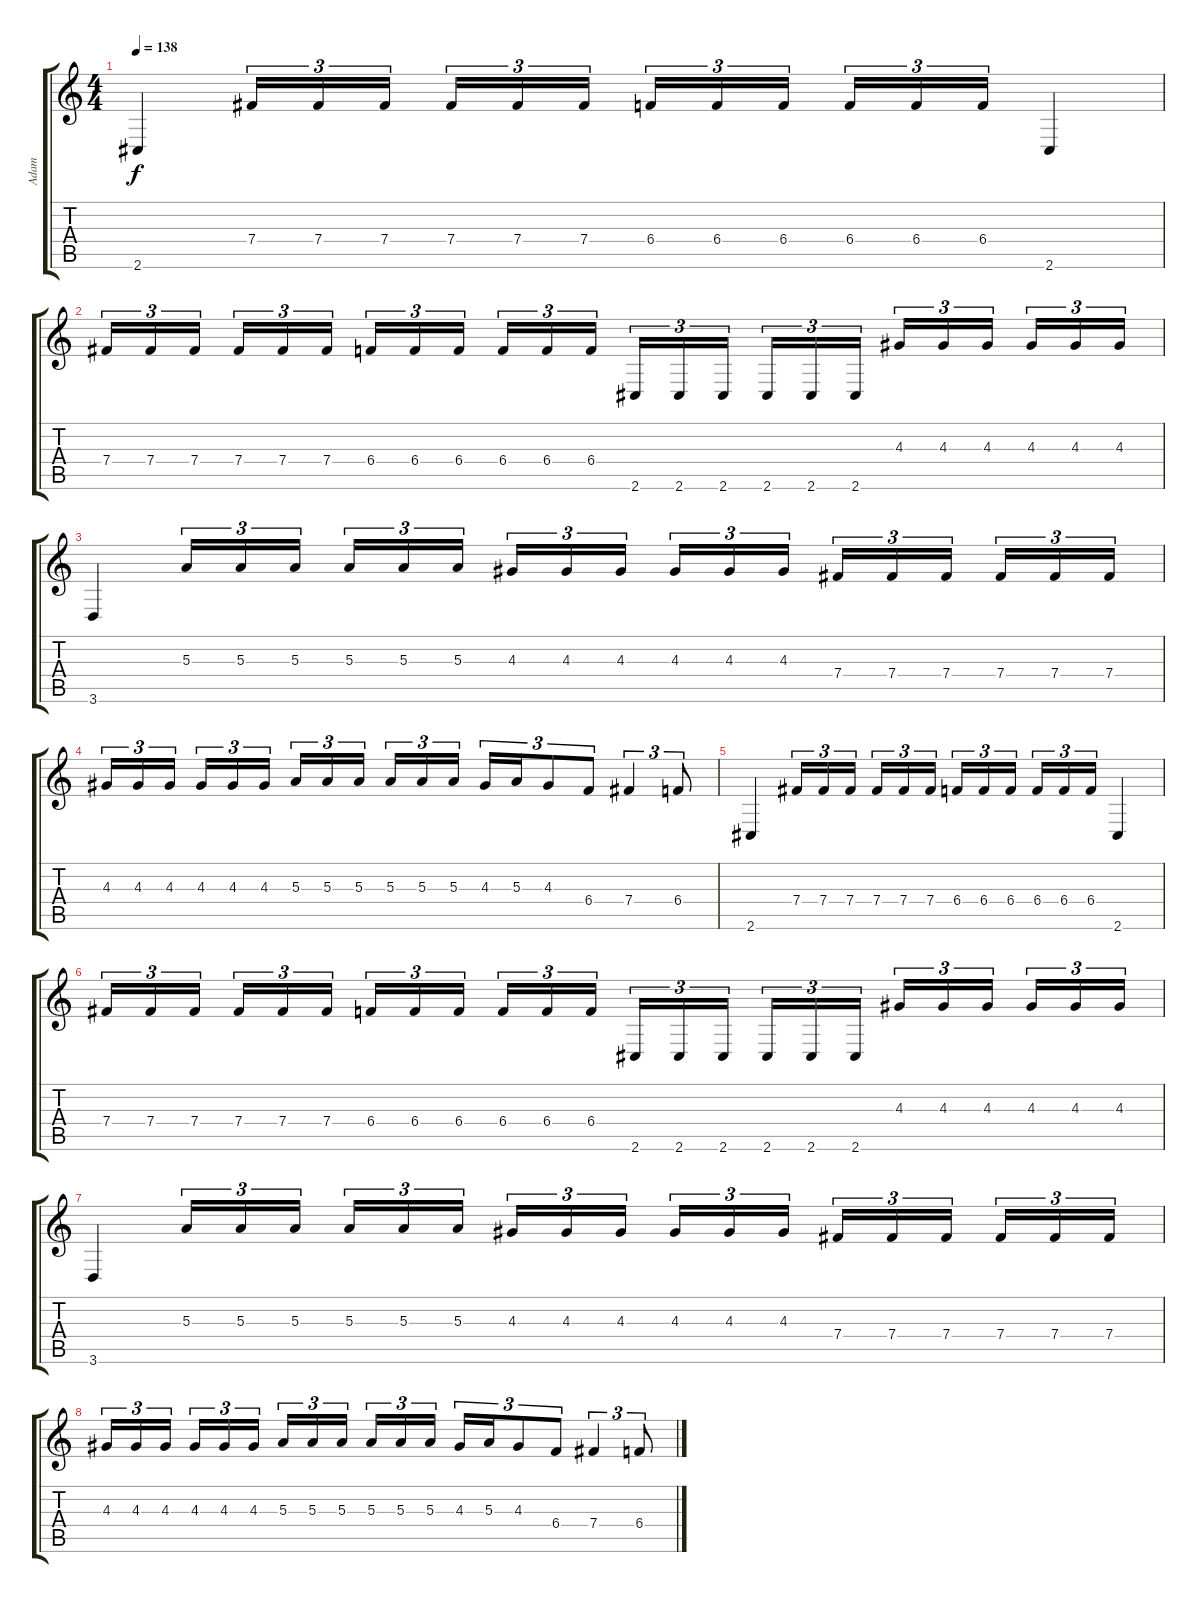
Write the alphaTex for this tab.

\track ("Adam" "Adam") {instrument distortionguitar}
\staff {score tabs}
\tuning (Db4 Ab3 E3 B2 Gb2 B1) {hide}
\ts (4 4)
\tempo 138
\clef g2
\ks c
2.6.4{dy f} 7.4.16{tu (3 2)} 7.4.16{tu (3 2)} 7.4.16{tu (3 2) beam splitsecondary} 7.4.16{tu (3 2)} 7.4.16{tu (3 2)} 7.4.16{tu (3 2)} 6.4.16{tu (3 2)} 6.4.16{tu (3 2)} 6.4.16{tu (3 2) beam splitsecondary} 6.4.16{tu (3 2)} 6.4.16{tu (3 2)} 6.4.16{tu (3 2)} 2.6.4 |
7.4.16{tu (3 2)} 7.4.16{tu (3 2)} 7.4.16{tu (3 2) beam splitsecondary} 7.4.16{tu (3 2)} 7.4.16{tu (3 2)} 7.4.16{tu (3 2)} 6.4.16{tu (3 2)} 6.4.16{tu (3 2)} 6.4.16{tu (3 2) beam splitsecondary} 6.4.16{tu (3 2)} 6.4.16{tu (3 2)} 6.4.16{tu (3 2)} 2.6.16{tu (3 2)} 2.6.16{tu (3 2)} 2.6.16{tu (3 2) beam splitsecondary} 2.6.16{tu (3 2)} 2.6.16{tu (3 2)} 2.6.16{tu (3 2)} 4.3.16{tu (3 2)} 4.3.16{tu (3 2)} 4.3.16{tu (3 2) beam splitsecondary} 4.3.16{tu (3 2)} 4.3.16{tu (3 2)} 4.3.16{tu (3 2)} |
3.6.4 5.3.16{tu (3 2)} 5.3.16{tu (3 2)} 5.3.16{tu (3 2) beam splitsecondary} 5.3.16{tu (3 2)} 5.3.16{tu (3 2)} 5.3.16{tu (3 2)} 4.3.16{tu (3 2)} 4.3.16{tu (3 2)} 4.3.16{tu (3 2) beam splitsecondary} 4.3.16{tu (3 2)} 4.3.16{tu (3 2)} 4.3.16{tu (3 2)} 7.4.16{tu (3 2)} 7.4.16{tu (3 2)} 7.4.16{tu (3 2) beam splitsecondary} 7.4.16{tu (3 2)} 7.4.16{tu (3 2)} 7.4.16{tu (3 2)} |
4.3.16{tu (3 2)} 4.3.16{tu (3 2)} 4.3.16{tu (3 2) beam splitsecondary} 4.3.16{tu (3 2)} 4.3.16{tu (3 2)} 4.3.16{tu (3 2)} 5.3.16{tu (3 2)} 5.3.16{tu (3 2)} 5.3.16{tu (3 2) beam splitsecondary} 5.3.16{tu (3 2)} 5.3.16{tu (3 2)} 5.3.16{tu (3 2)} 4.3.16{tu (3 2)} 5.3.16{tu (3 2)} 4.3.8{tu (3 2)} 6.4.8{tu (3 2)} 7.4.4{tu (3 2)} 6.4.8{tu (3 2)} |
2.6.4 7.4.16{tu (3 2)} 7.4.16{tu (3 2)} 7.4.16{tu (3 2) beam splitsecondary} 7.4.16{tu (3 2)} 7.4.16{tu (3 2)} 7.4.16{tu (3 2)} 6.4.16{tu (3 2)} 6.4.16{tu (3 2)} 6.4.16{tu (3 2) beam splitsecondary} 6.4.16{tu (3 2)} 6.4.16{tu (3 2)} 6.4.16{tu (3 2)} 2.6.4 |
7.4.16{tu (3 2)} 7.4.16{tu (3 2)} 7.4.16{tu (3 2) beam splitsecondary} 7.4.16{tu (3 2)} 7.4.16{tu (3 2)} 7.4.16{tu (3 2)} 6.4.16{tu (3 2)} 6.4.16{tu (3 2)} 6.4.16{tu (3 2) beam splitsecondary} 6.4.16{tu (3 2)} 6.4.16{tu (3 2)} 6.4.16{tu (3 2)} 2.6.16{tu (3 2)} 2.6.16{tu (3 2)} 2.6.16{tu (3 2) beam splitsecondary} 2.6.16{tu (3 2)} 2.6.16{tu (3 2)} 2.6.16{tu (3 2)} 4.3.16{tu (3 2)} 4.3.16{tu (3 2)} 4.3.16{tu (3 2) beam splitsecondary} 4.3.16{tu (3 2)} 4.3.16{tu (3 2)} 4.3.16{tu (3 2)} |
3.6.4 5.3.16{tu (3 2)} 5.3.16{tu (3 2)} 5.3.16{tu (3 2) beam splitsecondary} 5.3.16{tu (3 2)} 5.3.16{tu (3 2)} 5.3.16{tu (3 2)} 4.3.16{tu (3 2)} 4.3.16{tu (3 2)} 4.3.16{tu (3 2) beam splitsecondary} 4.3.16{tu (3 2)} 4.3.16{tu (3 2)} 4.3.16{tu (3 2)} 7.4.16{tu (3 2)} 7.4.16{tu (3 2)} 7.4.16{tu (3 2) beam splitsecondary} 7.4.16{tu (3 2)} 7.4.16{tu (3 2)} 7.4.16{tu (3 2)} |
4.3.16{tu (3 2)} 4.3.16{tu (3 2)} 4.3.16{tu (3 2) beam splitsecondary} 4.3.16{tu (3 2)} 4.3.16{tu (3 2)} 4.3.16{tu (3 2)} 5.3.16{tu (3 2)} 5.3.16{tu (3 2)} 5.3.16{tu (3 2) beam splitsecondary} 5.3.16{tu (3 2)} 5.3.16{tu (3 2)} 5.3.16{tu (3 2)} 4.3.16{tu (3 2)} 5.3.16{tu (3 2)} 4.3.8{tu (3 2)} 6.4.8{tu (3 2)} 7.4.4{tu (3 2)} 6.4.8{tu (3 2)}
